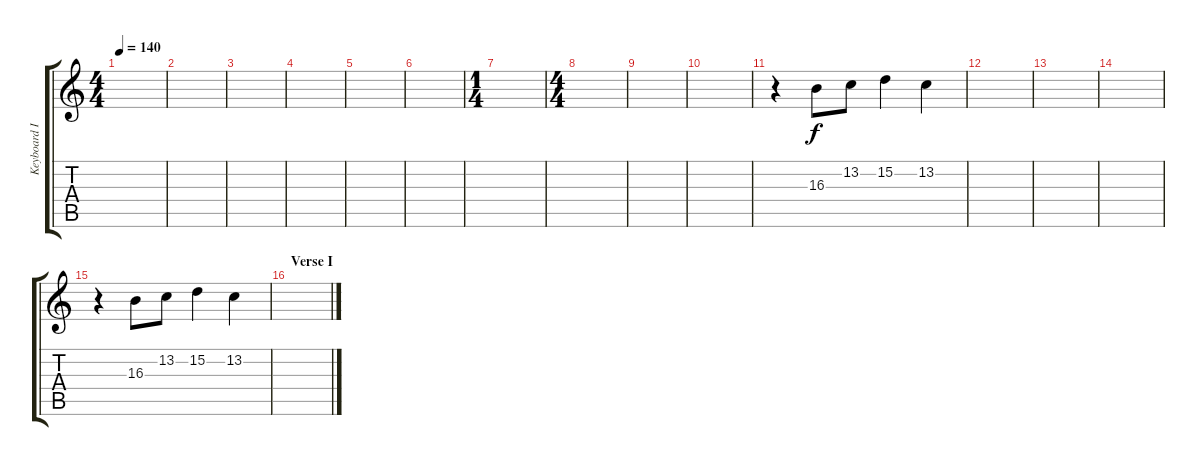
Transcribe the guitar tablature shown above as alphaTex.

\track ("Keyboard II" "Keyboard I") {instrument lead1square}
\staff {score tabs}
\tuning (E4 B3 G3 D3 A2 E2) {hide}
\ts (4 4)
\tempo 140
\clef g2
\ks c
|
|
|
|
|
|
\ts (1 4)
|
\ts (4 4)
|
|
|
r.4 16.3.8{volume 10 instrument lead1square} 13.2.8 15.2.4 13.2.4 |
|
|
|
r.4 16.3.8{volume 10 instrument lead1square} 13.2.8 15.2.4 13.2.4 |
\section ("" "Verse I")
